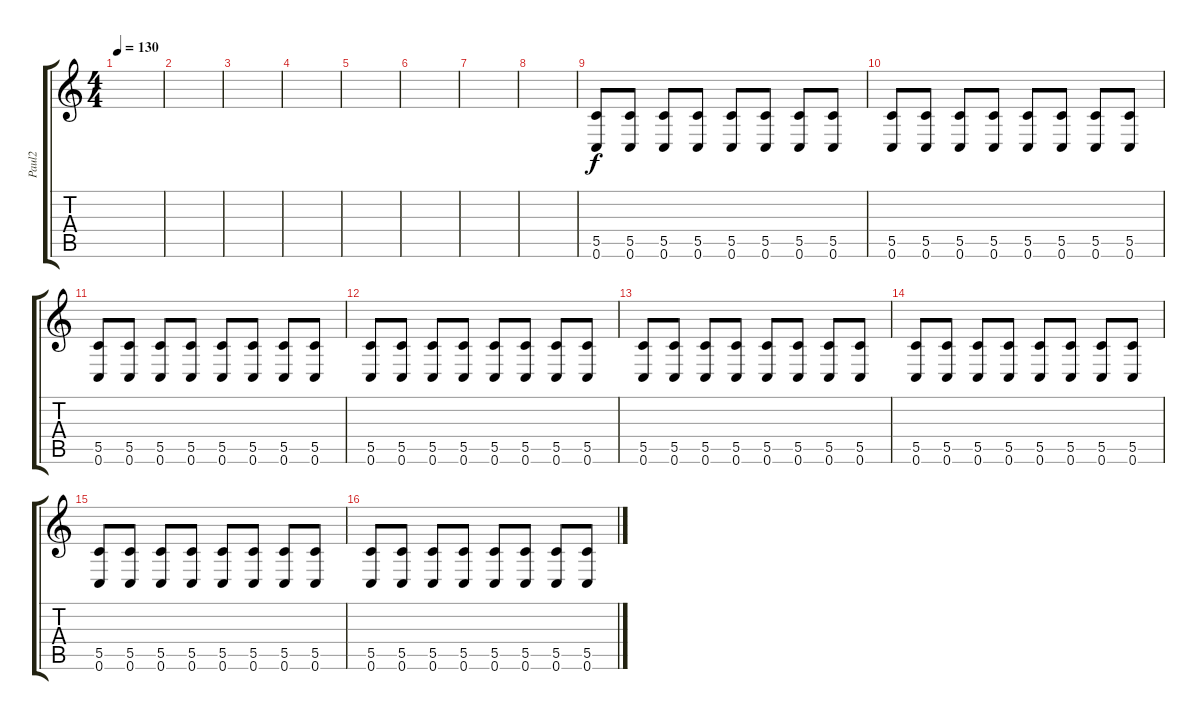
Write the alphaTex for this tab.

\track ("Paul2" "Paul2") {instrument acousticguitarnylon}
\staff {score tabs}
\tuning (D4 A3 F3 C3 G2 C2) {hide}
\ts (4 4)
\tempo 130
\clef g2
\ks c
|
|
|
|
|
|
|
|
(5.5 0.6).8 (5.5 0.6).8 (5.5 0.6).8 (5.5 0.6).8 (5.5 0.6).8 (5.5 0.6).8 (5.5 0.6).8 (5.5 0.6).8 |
(5.5 0.6).8 (5.5 0.6).8 (5.5 0.6).8 (5.5 0.6).8 (5.5 0.6).8 (5.5 0.6).8 (5.5 0.6).8 (5.5 0.6).8 |
(5.5 0.6).8 (5.5 0.6).8 (5.5 0.6).8 (5.5 0.6).8 (5.5 0.6).8 (5.5 0.6).8 (5.5 0.6).8 (5.5 0.6).8 |
(5.5 0.6).8 (5.5 0.6).8 (5.5 0.6).8 (5.5 0.6).8 (5.5 0.6).8 (5.5 0.6).8 (5.5 0.6).8 (5.5 0.6).8 |
(5.5 0.6).8 (5.5 0.6).8 (5.5 0.6).8 (5.5 0.6).8 (5.5 0.6).8 (5.5 0.6).8 (5.5 0.6).8 (5.5 0.6).8 |
(5.5 0.6).8 (5.5 0.6).8 (5.5 0.6).8 (5.5 0.6).8 (5.5 0.6).8 (5.5 0.6).8 (5.5 0.6).8 (5.5 0.6).8 |
(5.5 0.6).8 (5.5 0.6).8 (5.5 0.6).8 (5.5 0.6).8 (5.5 0.6).8 (5.5 0.6).8 (5.5 0.6).8 (5.5 0.6).8 |
(5.5 0.6).8 (5.5 0.6).8 (5.5 0.6).8 (5.5 0.6).8 (5.5 0.6).8 (5.5 0.6).8 (5.5 0.6).8 (5.5 0.6).8
